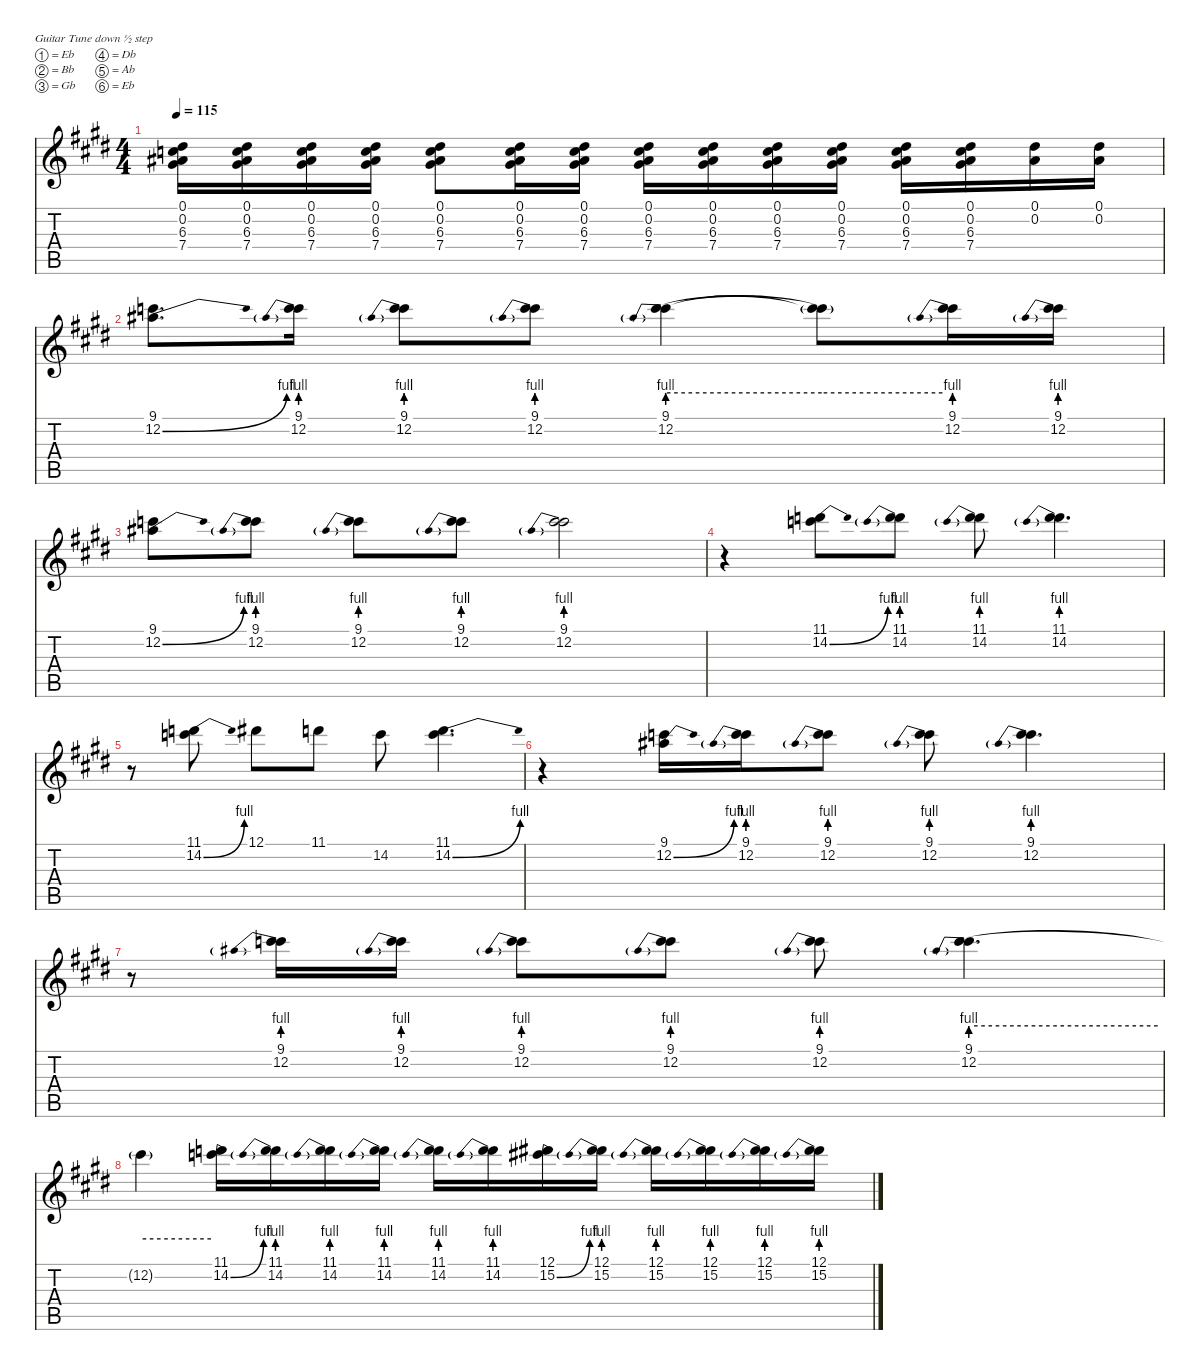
\defaultSystemsLayout 4
\hideDynamics
\bracketExtendMode nobrackets
\singleTrackTrackNamePolicy hidden
\multiTrackTrackNamePolicy hidden
\otherSystemsTrackNameOrientation horizontal
\track ("Guitar 2-hid" "od.guit.") {defaultSystemsLayout 4 mute instrument overdrivenguitar}
\staff {score tabs}
\tuning (Eb4 Bb3 Gb3 Db3 Ab2 Eb2)
\ts (4 4)
\tempo 115
\clef g2
\ks c#minor
(0.1{acc #} 0.2{acc #} 6.3{acc forcenatural} 7.4{acc #}).16{dy f} (0.1{acc #} 0.2{acc #} 6.3{acc forcenatural} 7.4{acc #}).16 (0.1{acc #} 0.2{acc #} 6.3{acc forcenatural} 7.4{acc #}).16 (0.1{acc #} 0.2{acc #} 6.3{acc forcenatural} 7.4{acc #}).16 (0.1{acc #} 0.2{acc #} 6.3{acc forcenatural} 7.4{acc #}).8 (0.1{acc #} 0.2{acc #} 6.3{acc forcenatural} 7.4{acc #}).16 (0.1{acc #} 0.2{acc #} 6.3{acc forcenatural} 7.4{acc #}).16 (0.1{acc #} 0.2{acc #} 6.3{acc forcenatural} 7.4{acc #}).16 (0.1{acc #} 0.2{acc #} 6.3{acc forcenatural} 7.4{acc #}).16 (0.1{acc #} 0.2{acc #} 6.3{acc forcenatural} 7.4{acc #}).16 (0.1{acc #} 0.2{acc #} 6.3{acc forcenatural} 7.4{acc #}).16 (0.1{acc #} 0.2{acc #} 6.3{acc forcenatural} 7.4{acc #}).16 (0.1{acc #} 0.2{acc #} 6.3{acc forcenatural} 7.4{acc #}).16 (0.1{acc #} 0.2{acc #}).16 (0.1{acc #} 0.2{acc #}).16 |
(9.1{acc forcenatural} 12.2{be (bend 0 0 30 4) acc #}).8{d instrument overdrivenguitar} (9.1{acc forcenatural} 12.2{be (prebend 0 4 60 4)}).16 (9.1{acc forcenatural} 12.2{be (prebend 0 4 60 4)}).8 (9.1{acc forcenatural} 12.2{be (prebend 0 4 60 4)}).8 (9.1{acc forcenatural} 12.2{be (prebend 0 4 60 4)}).4 (9.1{t acc forcenatural} 12.2{be (hold 0 4 60 4) t}).8 (9.1{acc forcenatural} 12.2{be (prebend 0 4 60 4)}).16 (9.1{acc forcenatural} 12.2{be (prebend 0 4 60 4)}).16 |
(9.1{acc forcenatural} 12.2{be (bend 0 0 30 4) acc #}).8 (9.1{acc forcenatural} 12.2{be (prebend 0 4 60 4)}).8 (9.1{acc forcenatural} 12.2{be (prebend 0 4 60 4)}).8 (9.1{acc forcenatural} 12.2{be (prebend 0 4 60 4)}).8 (9.1{acc forcenatural} 12.2{be (prebend 0 4 60 4)}).2 |
r.4 (11.1{acc forcenatural} 14.2{be (bend 0 0 30 4) acc forcenatural}).8 (11.1{acc forcenatural} 14.2{be (prebend 0 4 60 4)}).8 (11.1{acc forcenatural} 14.2{be (prebend 0 4 60 4)}).8 (11.1{acc forcenatural} 14.2{be (prebend 0 4 60 4)}).4{d} |
r.8 (11.1{acc forcenatural} 14.2{be (bend 0 0 30 4) acc forcenatural}).8 12.1{acc #}.8 11.1{acc forcenatural}.8 14.2{acc forcenatural}.8 (11.1{acc forcenatural} 14.2{be (bend 0 0 15 4) acc forcenatural}).4{d} |
r.4 (9.1{acc forcenatural} 12.2{be (bend 0 0 30 4) acc #}).16 (9.1{acc forcenatural} 12.2{be (prebend 0 4 60 4)}).16 (9.1{acc forcenatural} 12.2{be (prebend 0 4 60 4)}).8 (9.1{acc forcenatural} 12.2{be (prebend 0 4 60 4)}).8 (9.1{acc forcenatural} 12.2{be (prebend 0 4 60 4)}).4{d} |
r.8 (9.1{acc forcenatural} 12.2{be (prebend 0 4 60 4)}).16 (9.1{acc forcenatural} 12.2{be (prebend 0 4 60 4)}).16 (9.1{acc forcenatural} 12.2{be (prebend 0 4 60 4)}).8 (9.1{acc forcenatural} 12.2{be (prebend 0 4 60 4)}).8 (9.1{acc forcenatural} 12.2{be (prebend 0 4 60 4)}).8 (9.1{acc forcenatural} 12.2{be (prebend 0 4 60 4)}).4{d} |
12.2{be (hold 0 4 60 4) t}.4 (11.1{acc forcenatural} 14.2{be (bend 0 0 30 4) acc forcenatural}).16 (11.1{acc forcenatural} 14.2{be (prebend 0 4 60 4)}).16 (11.1{acc forcenatural} 14.2{be (prebend 0 4 60 4)}).16 (11.1{acc forcenatural} 14.2{be (prebend 0 4 60 4)}).16 (11.1{acc forcenatural} 14.2{be (prebend 0 4 60 4)}).16 (11.1{acc forcenatural} 14.2{be (prebend 0 4 60 4)}).16 (12.1{acc #} 15.2{be (bend 0 0 30 4) acc #}).16 (12.1{acc #} 15.2{be (prebend 0 4 60 4)}).16 (12.1{acc #} 15.2{be (prebend 0 4 60 4)}).16 (12.1{acc #} 15.2{be (prebend 0 4 60 4)}).16 (12.1{acc #} 15.2{be (prebend 0 4 60 4)}).16 (12.1{acc #} 15.2{be (prebend 0 4 60 4)}).16
